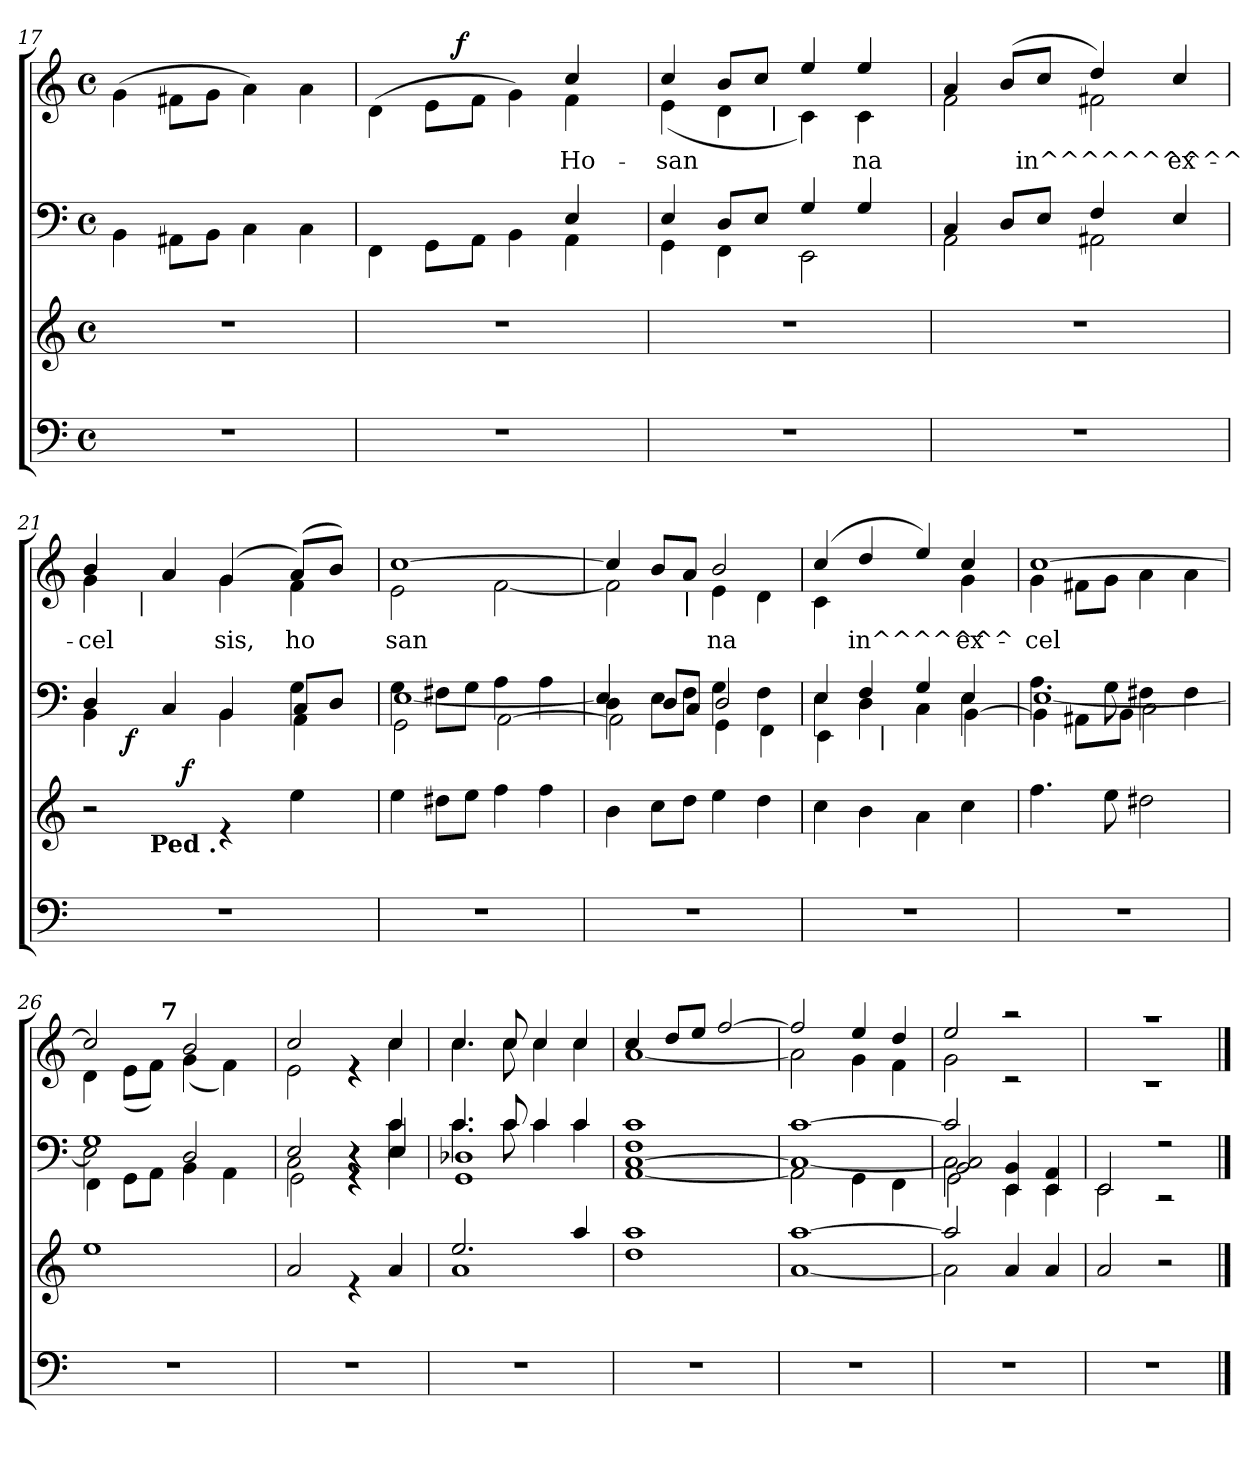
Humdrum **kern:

**kern	**kern	**dynam	**kern	**dynam	**kern	**text	**dynam
*part4	*part3	*part3	*part2	*part2	*part1	*part1	*part1
*staff4	*staff3	*staff3	*staff2	*staff2	*staff1	*staff1	*staff1
*clefF4	*clefG2	*	*clefF4	*	*clefG2	*	*
*k[]	*k[]	*	*k[]	*	*k[]	*	*
*C:	*C:	*	*C:	*	*C:	*	*
*M4/4	*M4/4	*	*M4/4	*	*M4/4	*	*
*met(c)	*met(c)	*	*met(c)	*	*met(c)	*	*
*MM110	*MM110	*	*MM110	*	*MM110	*	*
=17	=17	=17	=17	=17	=17	=17	=17
1r	1r	.	4BB\	.	(>4g\	.	.
.	.	.	8AA#X\L	.	8f#X\L	.	.
.	.	.	8BB\J	.	8g\J	.	.
.	.	.	4C\	.	4a\)	.	.
.	.	.	4C\	.	4a\	.	.
=18	=18	=18	=18	=18	=18	=18	=18
*	*	*	*	*	*MM111	*	*
*	*	*	*^	*	*^	*	*
*	*	*	*	*	*	*	*^	*	*
1r	1r	.	2.ryy	4FF\	.	2.ryy	(>4d\	4ryy	.	.
.	.	.	.	8GG\L	.	.	8e\L	16.ryy	.	.
!	!	!	!	!	!	!	!	!	!	!LO:DY:a
.	.	.	.	.	.	.	.	2ryy	.	f
.	.	.	.	8AA\J	.	.	8f\J	.	.	.
.	.	.	.	4BB\	.	.	4g\)	.	.	.
!	!	!	!	!	!	!	!	!	!LO:LY:a	!
.	.	.	4E/	4AA\	.	4cc/	4f\	.	Ho-	.
.	.	.	.	.	.	.	.	8ryy	.	.
.	.	.	.	.	.	.	.	32ryy	.	.
=19	=19	=19	=19	=19	=19	=19	=19	=19	=19	=19
!	!	!	!	!	!	!	!	!	!LO:LY:a	!
1r	1r	.	4E/	4GG\	.	4cc/	(>4e\	4ryy	san	.
.	.	.	8D/L	4FF\	.	8b/L	4d\	8ryy	.	.
.	.	.	8E/J	.	.	8cc/J	.	32ryy	.	.
!	!	!	!	!	!	!	!	!LO:TX:b:t=|	!	!
.	.	.	.	.	.	.	.	2ryy	.	.
.	.	.	4G/	2EE\	.	4ee/	4c\)	.	.	.
!	!	!	!	!	!	!	!	!	!LO:LY:a	!
.	.	.	4G/	.	.	4ee/	4c\	.	-na	.
.	.	.	.	.	.	.	.	16.ryy	.	.
*	*	*	*	*	*	*v	*v	*v	*	*
=20	=20	=20	=20	=20	=20	=20	=20	=20
*	*	*	*	*	*	*MM112	*	*
*	*	*	*	*	*	*^	*	*
*	*	*	*	*	*	*	*^	*	*
*	*	*	*	*	*	*	*v	*v	*	*
1r	1r	.	4C/	2AA\	.	4a/	2f\	.	.
.	.	.	8D/L	.	.	(<8b/L	.	.	.
!	!	!	!	!	!	!	!	!LO:LY:a	!
.	.	.	8E/J	.	.	8cc/J	.	in^^^^^^^^^^	.
.	.	.	4F/	2AA#X\	.	4dd/)	2f#X\	.	.
!	!	!	!	!	!	!	!	!LO:LY:a	!
.	.	.	4E/	.	.	4cc/	.	ex-	.
*	*	*	*v	*v	*	*	*	*	*
*	*	*	*	*	*v	*v	*	*
!!LO:PB:g=z
=21	=21	=21	=21	=21	=21	=21	=21
*	*	*	*	*	*MM113	*	*
*	*	*	*^	*	*^	*	*
*	*	*	*	*^	*	*	*	*	*
!	!	!	!	!	!	!	!	!	!LO:LY:a	!
*	*^	*	*	*	*^	*	*	*^	*	*
*	*	*^	*	*	*	*	*	*	*	*	*	*	*
1r	2r	4ryy	8..ryy	.	2.ryy	4D/	4BB\	8ryy	.	4b/	4g\	8.ryy	cel	.
.	.	.	.	.	.	.	.	32ryy	.	.	.	.	.	.
!	!	!	!	!	!	!	!	!	!LO:DY:b	!	!	!	!	!
.	.	.	.	.	.	.	.	2ryy	f	.	.	.	.	.
!	!	!	!	!	!	!	!	!	!	!	!	!LO:TX:b:t=|	!	!
.	.	.	.	.	.	.	.	.	.	.	.	2ryy	.	.
!	!	!	!LO:TX:b:B:t=Ped .	!	!	!	!	!	!	!	!	!	!	!
.	.	.	2ryy	.	.	.	.	.	.	.	.	.	.	.
.	.	16ryy	.	.	.	4C/	4ryy	.	.	4a/	4ryy	.	.	.
!	!	!	!	!LO:DY:a	!	!	!	!	!	!	!	!	!	!
.	.	2ryy	.	f	.	.	.	.	.	.	.	.	.	.
!	!	!	!	!	!	!	!	!	!	!	!	!	!LO:LY:a	!
.	4re	.	.	.	.	4BB/	4BB\	.	.	(<4g/	4g\	.	-sis,	.
.	.	.	.	.	.	.	.	4ryy	.	.	.	.	.	.
.	.	.	.	.	.	.	.	.	.	.	.	4ryy	.	.
.	.	.	4ryy	.	.	.	.	.	.	.	.	.	.	.
!	!	!	!	!	!	!	!	!	!	!	!	!	!LO:LY:a	!
.	4ee\	.	.	.	4G\	8C/L	4AA\	.	.	(<8a/L)	4f\	.	ho	.
.	.	8.ryy	.	.	.	.	.	.	.	.	.	.	.	.
.	.	.	.	.	.	8D/J	.	.	.	8b/J)	.	.	.	.
.	.	.	.	.	.	.	.	16.ryy	.	.	.	.	.	.
.	.	.	.	.	.	.	.	.	.	.	.	16ryy	.	.
.	.	.	32ryy	.	.	.	.	.	.	.	.	.	.	.
=22	=22	=22	=22	=22	=22	=22	=22	=22	=22	=22	=22	=22	=22	=22
!	!	!	!	!	!	!	!	!	!	!	!	!	!LO:LY:a	!
*	*v	*v	*v	*	*	*	*	*	*	*	*v	*v	*	*
*	*	*	*	*	*v	*v	*	*	*	*	*
1r	4ee\	.	4G\	[<1E	2GG\	.	[<1cc	2e\	san	.
.	8dd#X\L	.	8F#X\L	.	.	.	.	.	.	.
.	8ee\J	.	8G\J	.	.	.	.	.	.	.
.	4ff\	.	4A\	.	[>2AA\	.	.	[>2f\	.	.
.	4ff\	.	4A\	.	.	.	.	.	.	.
=23	=23	=23	=23	=23	=23	=23	=23	=23	=23	=23
*	*	*	*	*	*	*	*MM114	*	*	*
1r	4b\	.	4D\	4E/]	2AA\]	.	4cc/]	2f\]	.	.
.	8cc\L	.	8E\L	8D/L	.	.	8b/L	.	.	.
!	!	!	!	!	!	!	!LO:TX:b:t=|	!	!	!
.	8dd\J	.	8F\J	8C/J	.	.	8a/J	.	.	.
!	!	!	!	!	!	!	!	!	!LO:LY:a	!
.	4ee\	.	4G\	2D/	4GG\	.	2b/	4e\	na	.
.	4dd\	.	4F\	.	4FF\	.	.	4d\	.	.
=24	=24	=24	=24	=24	=24	=24	=24	=24	=24	=24
*	*	*	*	*	*^	*	*	*	*	*
1r	4cc\	.	4E\	4E/	4EE\	4ryy	.	(<4cc/	4c\	.	.
!	!	!	!	!	!	!	!	!	!	!LO:LY:a	!
.	4b\	.	4D\	4F/	2ryy	16ryy	.	4dd/	2ryy	in^^^^^^^	.
!	!	!	!	!	!	!LO:TX:b:t=|	!	!	!	!	!
.	.	.	.	.	.	2ryy	.	.	.	.	.
.	4a\	.	4C\	4G/	.	.	.	4ee/)	.	.	.
!	!	!	!	!	!	!	!	!	!	!LO:LY:a	!
.	4cc\	.	4E\	4E/	[>4BB\	.	.	4cc/	4g\	ex-	.
.	.	.	.	.	.	8.ryy	.	.	.	.	.
*	*	*	*v	*v	*v	*v	*	*	*	*	*
=25	=25	=25	=25	=25	=25	=25	=25	=25
*	*	*	*	*	*MM115	*	*	*
*	*	*	*^	*	*	*	*	*
*	*	*	*	*^	*	*	*	*	*
*	*	*	*	*	*^	*	*	*	*	*
!	!	!	!	!	!	!	!	!	!	!LO:LY:a	!
*	*	*	*	*	*v	*v	*	*	*	*	*
1r	4.ff\	.	4.A\	[>1E	4BB\]	.	[<1cc	4g\	-cel	.
.	.	.	.	.	8AA#X\L	.	.	8f#X\L	.	.
.	8ee\	.	8G\	.	8BB\J	.	.	8g\J	.	.
.	2dd#X\	.	4F#X\	.	2C\	.	.	4a\	.	.
.	.	.	4F#\	.	.	.	.	4a\	.	.
*	*	*	*	*	*	*	*v	*v	*	*
=26	=26	=26	=26	=26	=26	=26	=26	=26	=26
*	*	*	*	*	*	*	*MM116	*	*
*	*	*	*	*	*	*	*^	*	*
*	*	*	*	*	*	*	*	*^	*	*
1r	1ee	.	1G	2E\]	4FF\	.	2cc/]	4d\	4ryy	.	.
.	.	.	.	.	8GG\L	.	.	(>8e\L	8ryy	.	.
.	.	.	.	.	8AA\J	.	.	8f\J)	32ryy	.	.
!	!	!	!	!	!	!	!	!	!LO:TX:a:B:t=7	!	!
.	.	.	.	.	.	.	.	.	2ryy	.	.
.	.	.	.	2D/	4BB\	.	2b/	(>4g\	.	.	.
.	.	.	.	.	4AA\	.	.	4f\)	.	.	.
.	.	.	.	.	.	.	.	.	16.ryy	.	.
*	*	*	*	*	*	*	*	*v	*v	*	*
!!LO:LB:g=z
=27	=27	=27	=27	=27	=27	=27	=27	=27	=27	=27
*	*	*	*	*	*^	*	*	*	*	*
1r	2a/	.	2ryy	2C\	2E/	2GG\	.	2cc/	2e\	.	.
.	4re	.	4rC	4rC	4rGG	4rGG	.	4re	4re	.	.
.	4a/	.	4c/	4c\	4E/	4E\	.	4cc/	4cc\	.	.
*	*	*	*v	*v	*v	*v	*	*	*	*	*
=28	=28	=28	=28	=28	=28	=28	=28	=28
*	*	*	*	*	*MM117	*	*	*
*	*^	*	*^	*	*	*	*	*
*	*	*	*	*	*^	*	*	*	*	*
*	*	*	*	*	*	*^	*	*	*	*	*
*	*	*	*	*	*	*v	*v	*	*	*	*	*
1r	2.ee/	1a	.	4.c/	4.c\	1GG 1D-X	.	4.cc/	4.cc\	.	.
.	.	.	.	8c/	8c\	.	.	8cc/	8cc\	.	.
.	.	.	.	4c/	4c\	.	.	4cc/	4cc\	.	.
.	4aa/	.	.	4c/	4c\	.	.	4cc/	4cc\	.	.
*	*v	*v	*	*	*	*	*	*	*	*	*
*	*	*	*v	*v	*v	*	*	*	*	*
=29	=29	=29	=29	=29	=29	=29	=29	=29
*	*	*	*	*	*MM118	*	*	*
*	*	*	*^	*	*	*	*	*
*	*	*	*	*^	*	*	*	*	*
*	*	*	*	*	*^	*	*	*	*	*
1r	1dd 1aa	.	1c	1F	[<1C	[>1AA	.	4cc/	[>1a	.	.
.	.	.	.	.	.	.	.	8dd/L	.	.	.
.	.	.	.	.	.	.	.	8ee/J	.	.	.
.	.	.	.	.	.	.	.	[<2ff/	.	.	.
*	*	*	*	*	*v	*v	*	*	*	*	*
=30	=30	=30	=30	=30	=30	=30	=30	=30	=30	=30
*	*^	*	*	*	*	*	*	*	*	*
1r	[<1aa	[>1a	.	[<1c	1C_	2AA\]	.	2ff/]	2a\]	.	.
.	.	.	.	.	.	4GG\	.	4ee/	4g\	.	.
.	.	.	.	.	.	4FF\	.	4dd/	4f\	.	.
*	*	*	*	*v	*v	*v	*	*	*	*	*
=31	=31	=31	=31	=31	=31	=31	=31	=31	=31
*	*	*	*	*	*	*MM119	*	*	*
*	*	*	*	*^	*	*	*	*	*
*	*	*	*	*	*^	*	*	*	*	*
*	*	*	*	*	*	*^	*	*	*	*	*
1r	2aa/]	2a\]	.	2c/]	2C\	2BB/ 2C/]	2GG\	.	2ee/	2g\	.	.
.	4a/	2ryy	.	2ryy	2ryy	4EE/ 4BB/	4EE\	.	2raa	2rc	.	.
.	4a/	.	.	.	.	4EE/ 4AA/	4EE\	.	.	.	.	.
*	*v	*v	*	*	*	*	*	*	*	*	*	*
*	*	*	*	*v	*v	*v	*	*	*	*	*
=32	=32	=32	=32	=32	=32	=32	=32	=32	=32
1r	2a/	.	2EE/	2EE\	.	1raa	1rc	.	.
.	2r	.	2r	2r	.	.	.	.	.
*	*	*	*v	*v	*	*	*	*	*
*	*	*	*	*	*v	*v	*	*
==	==	==	==	==	==	==	==
*-	*-	*-	*-	*-	*-	*-	*-
